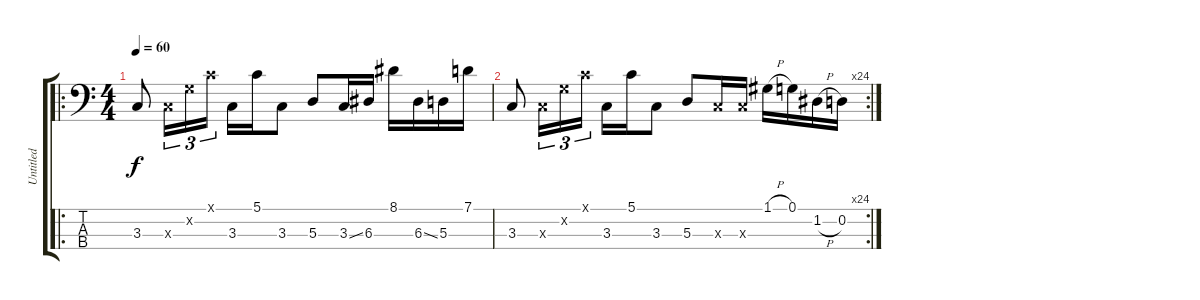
\track ("Untitled" "Untitled") {instrument electricbassfinger}
\staff {score tabs}
\tuning (G2 D2 A1 E1) {hide}
\ro
\ts (4 4)
\tempo 60
\clef f4
\ks c
3.3.8{dy f instrument electricbassfinger} 3.3{x}.16{tu (3 2)} 5.2{x}.16{tu (3 2)} 5.1{x}.16{tu (3 2)} 3.3.16 5.1.16 3.3.8 5.3.8 3.3{ss}.16 6.3.16 8.1.16 6.3{ss}.16 5.3.16 7.1.16 |
\rc 24
3.3.8 3.3{x}.16{tu (3 2)} 5.2{x}.16{tu (3 2)} 5.1{x}.16{tu (3 2)} 3.3.16 5.1.16 3.3.8 5.3.8 3.3{x}.16 3.3{x}.16 1.1{h}.16 0.1.16 1.2{h}.16 0.2.16
